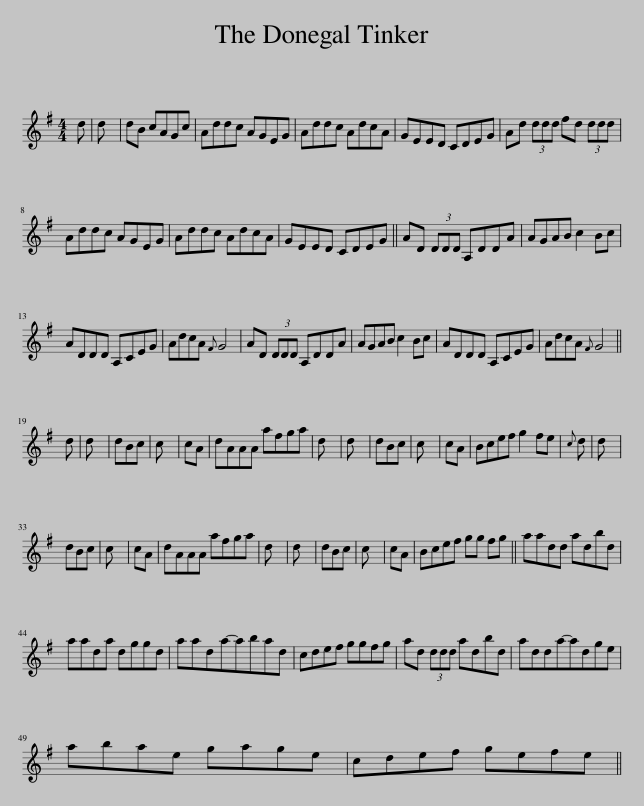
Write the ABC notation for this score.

X:1
L:1/8
M:4/4
I:linebreak $
K:G
V:1 treble
V:1
 d | d | dB cAGc | Addc AGEG | Addc AdcA | %5
 GEED CDEG | Ad (3ddd fd (3ddd |$ Addc AGEG | Addc AdcA | GEED CDEG || %10
 AD (3DDD A,DDA | AGAB c2 Bc |$ ADDD A,CEG | AdcA{F} G4 | AD (3DDD A,DDA | %15
 AGAB c2 Bc | ADDD A,CEG | AdcA{F} G4 ||$ d | d | %20
 dBc | c | cA | dAAA afga | d | %25
 d | dBc | c | cA | Bcef g2 fe | %30
{c} d | d |$ dBc | c | cA | %35
 dAAA afga | d | d | dBc | c | %40
 cA | Bcef gg fg || aadd adbd |$ aada dggd | aada-abad | %45
 cdef ggfg | ad (3ddd adbd | adda-adge |$ abae gage | cdef gefe || %50
